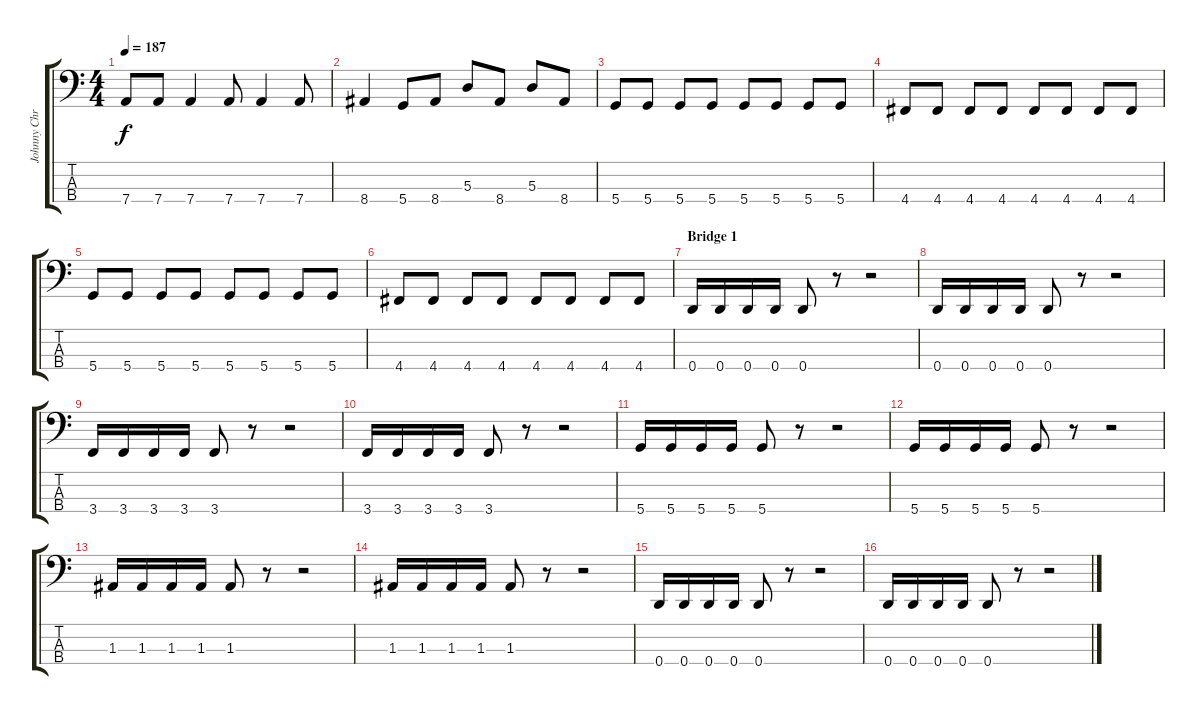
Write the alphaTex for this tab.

\track ("Johnny Christ (Bass)" "Johnny Chr") {instrument electricbasspick}
\staff {score tabs}
\tuning (G2 D2 A1 D1) {hide}
\ts (4 4)
\tempo 187
\clef f4
\ks c
7.4.8{dy f} 7.4.8 7.4.4 7.4.8 7.4.4 7.4.8 |
8.4.4 5.4.8 8.4.8 5.3.8 8.4.8 5.3.8 8.4.8 |
5.4.8 5.4.8 5.4.8 5.4.8 5.4.8 5.4.8 5.4.8 5.4.8 |
4.4.8 4.4.8 4.4.8 4.4.8 4.4.8 4.4.8 4.4.8 4.4.8 |
5.4.8 5.4.8 5.4.8 5.4.8 5.4.8 5.4.8 5.4.8 5.4.8 |
4.4.8 4.4.8 4.4.8 4.4.8 4.4.8 4.4.8 4.4.8 4.4.8 |
\section ("" "Bridge 1")
0.4.16 0.4.16 0.4.16 0.4.16 0.4.8 r.8 r.2 |
0.4.16 0.4.16 0.4.16 0.4.16 0.4.8 r.8 r.2 |
3.4.16 3.4.16 3.4.16 3.4.16 3.4.8 r.8 r.2 |
3.4.16 3.4.16 3.4.16 3.4.16 3.4.8 r.8 r.2 |
5.4.16 5.4.16 5.4.16 5.4.16 5.4.8 r.8 r.2 |
5.4.16 5.4.16 5.4.16 5.4.16 5.4.8 r.8 r.2 |
1.3.16 1.3.16 1.3.16 1.3.16 1.3.8 r.8 r.2 |
1.3.16 1.3.16 1.3.16 1.3.16 1.3.8 r.8 r.2 |
0.4.16 0.4.16 0.4.16 0.4.16 0.4.8 r.8 r.2 |
0.4.16 0.4.16 0.4.16 0.4.16 0.4.8 r.8 r.2
